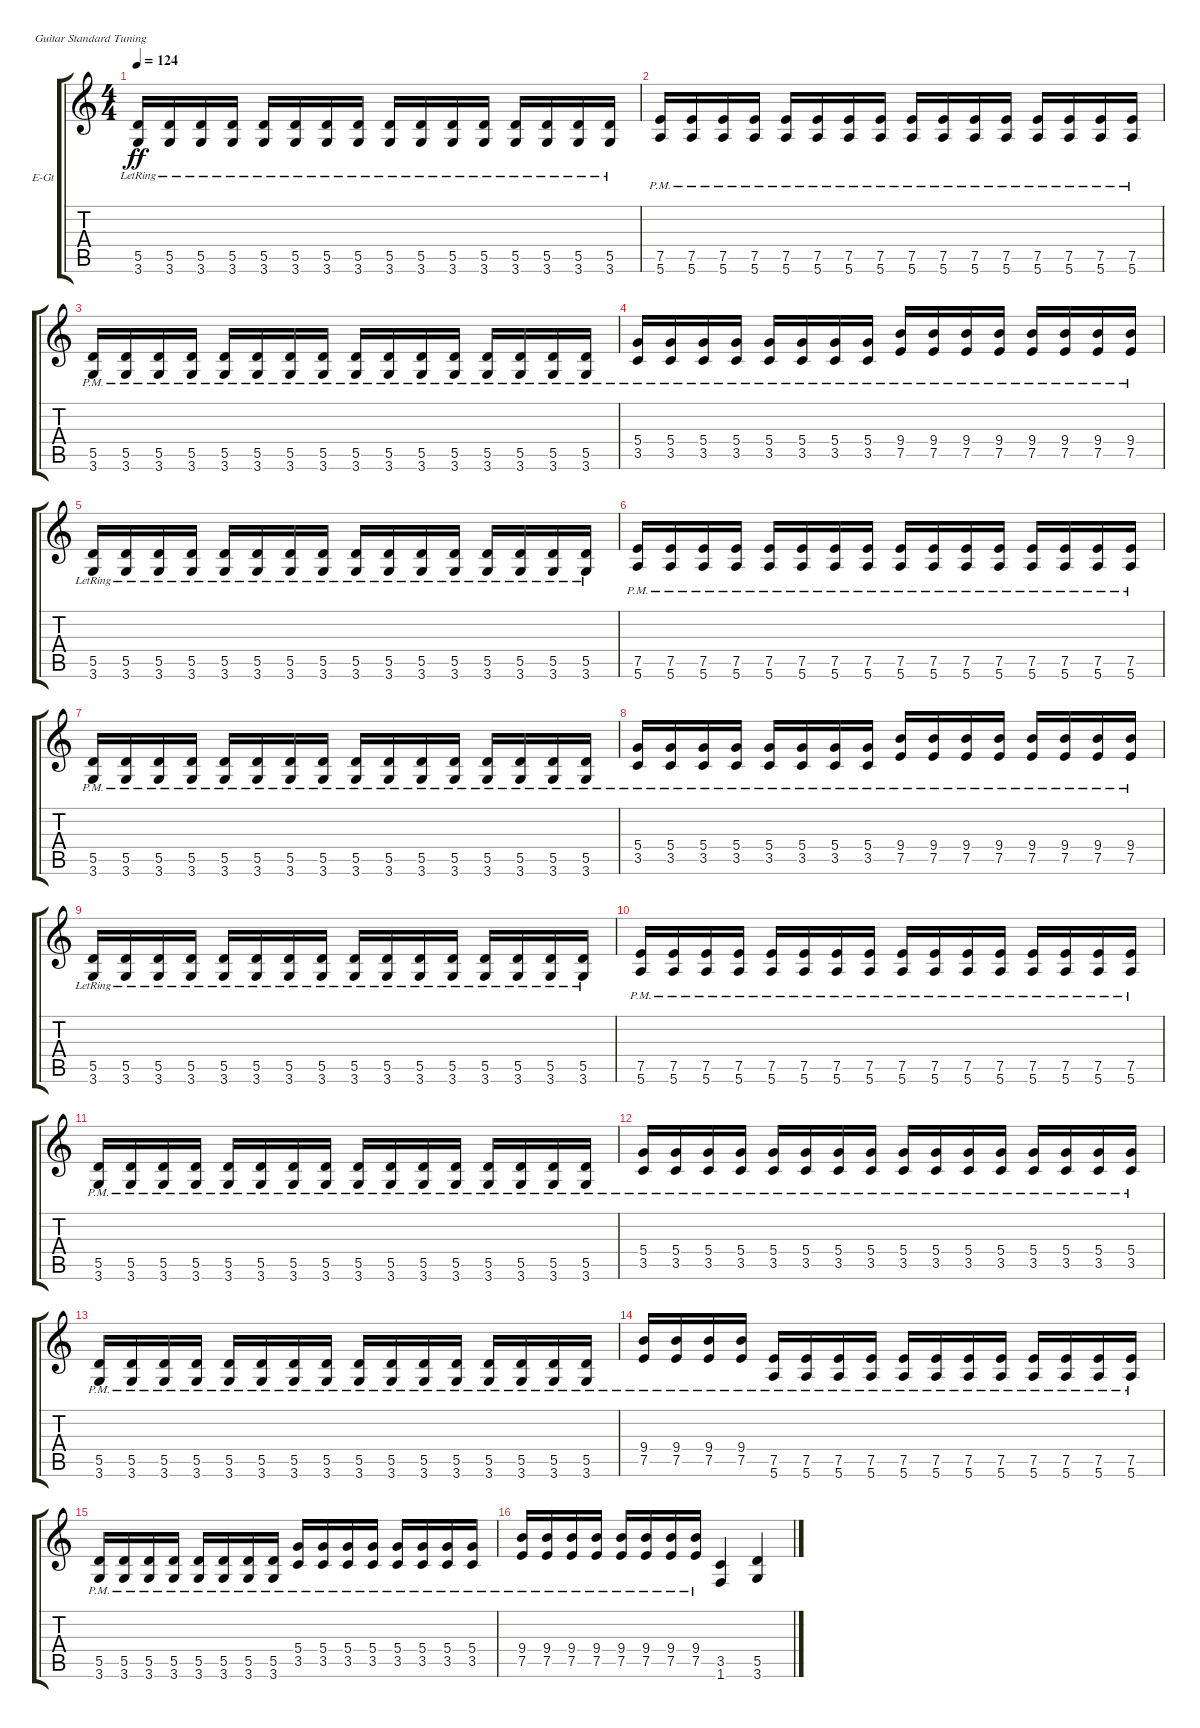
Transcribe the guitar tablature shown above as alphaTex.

\defaultSystemsLayout 4
\bracketExtendMode groupsimilarinstruments
\firstSystemTrackNameOrientation horizontal
\otherSystemsTrackNameOrientation horizontal
\track ("Electric Guitar" "E-Gt") {instrument overdrivenguitar}
\staff {score tabs}
\tuning (E4 B3 G3 D3 A2 E2)
\ts (4 4)
\tempo 124
\clef g2
\ks c
(3.6{lr} 5.5{lr}).16{dy ff} (3.6{lr} 5.5{lr}).16 (3.6{lr} 5.5{lr}).16 (3.6{lr} 5.5{lr}).16 (3.6{lr} 5.5{lr}).16 (3.6{lr} 5.5{lr}).16 (3.6{lr} 5.5{lr}).16 (3.6{lr} 5.5{lr}).16 (3.6{lr} 5.5{lr}).16 (3.6{lr} 5.5{lr}).16 (3.6{lr} 5.5{lr}).16 (3.6{lr} 5.5{lr}).16 (3.6{lr} 5.5{lr}).16 (3.6{lr} 5.5{lr}).16 (3.6{lr} 5.5{lr}).16 (3.6{lr} 5.5{lr}).16 |
(5.6{pm} 7.5{pm}).16 (5.6{pm} 7.5{pm}).16 (5.6{pm} 7.5{pm}).16 (5.6{pm} 7.5{pm}).16 (5.6{pm} 7.5{pm}).16 (5.6{pm} 7.5{pm}).16 (5.6{pm} 7.5{pm}).16 (5.6{pm} 7.5{pm}).16 (5.6{pm} 7.5{pm}).16 (5.6{pm} 7.5{pm}).16 (5.6{pm} 7.5{pm}).16 (5.6{pm} 7.5{pm}).16 (5.6{pm} 7.5{pm}).16 (5.6{pm} 7.5{pm}).16 (5.6{pm} 7.5{pm}).16 (5.6{pm} 7.5{pm}).16 |
(3.6{pm} 5.5{pm}).16 (3.6{pm} 5.5{pm}).16 (3.6{pm} 5.5{pm}).16 (3.6{pm} 5.5{pm}).16 (3.6{pm} 5.5{pm}).16 (3.6{pm} 5.5{pm}).16 (3.6{pm} 5.5{pm}).16 (3.6{pm} 5.5{pm}).16 (3.6{pm} 5.5{pm}).16 (3.6{pm} 5.5{pm}).16 (3.6{pm} 5.5{pm}).16 (3.6{pm} 5.5{pm}).16 (3.6{pm} 5.5{pm}).16 (3.6{pm} 5.5{pm}).16 (3.6{pm} 5.5{pm}).16 (3.6{pm} 5.5{pm}).16 |
(3.5{pm} 5.4{pm}).16 (3.5{pm} 5.4{pm}).16 (3.5{pm} 5.4{pm}).16 (3.5{pm} 5.4{pm}).16 (3.5{pm} 5.4{pm}).16 (3.5{pm} 5.4{pm}).16 (3.5{pm} 5.4{pm}).16 (3.5{pm} 5.4{pm}).16 (7.5{pm} 9.4{pm}).16 (7.5{pm} 9.4{pm}).16 (7.5{pm} 9.4{pm}).16 (7.5{pm} 9.4{pm}).16 (7.5{pm} 9.4{pm}).16 (7.5{pm} 9.4{pm}).16 (7.5{pm} 9.4{pm}).16 (7.5{pm} 9.4{pm}).16 |
(3.6{lr} 5.5{lr}).16 (3.6{lr} 5.5{lr}).16 (3.6{lr} 5.5{lr}).16 (3.6{lr} 5.5{lr}).16 (3.6{lr} 5.5{lr}).16 (3.6{lr} 5.5{lr}).16 (3.6{lr} 5.5{lr}).16 (3.6{lr} 5.5{lr}).16 (3.6{lr} 5.5{lr}).16 (3.6{lr} 5.5{lr}).16 (3.6{lr} 5.5{lr}).16 (3.6{lr} 5.5{lr}).16 (3.6{lr} 5.5{lr}).16 (3.6{lr} 5.5{lr}).16 (3.6{lr} 5.5{lr}).16 (3.6{lr} 5.5{lr}).16 |
(5.6{pm} 7.5{pm}).16 (5.6{pm} 7.5{pm}).16 (5.6{pm} 7.5{pm}).16 (5.6{pm} 7.5{pm}).16 (5.6{pm} 7.5{pm}).16 (5.6{pm} 7.5{pm}).16 (5.6{pm} 7.5{pm}).16 (5.6{pm} 7.5{pm}).16 (5.6{pm} 7.5{pm}).16 (5.6{pm} 7.5{pm}).16 (5.6{pm} 7.5{pm}).16 (5.6{pm} 7.5{pm}).16 (5.6{pm} 7.5{pm}).16 (5.6{pm} 7.5{pm}).16 (5.6{pm} 7.5{pm}).16 (5.6{pm} 7.5{pm}).16 |
(3.6{pm} 5.5{pm}).16 (3.6{pm} 5.5{pm}).16 (3.6{pm} 5.5{pm}).16 (3.6{pm} 5.5{pm}).16 (3.6{pm} 5.5{pm}).16 (3.6{pm} 5.5{pm}).16 (3.6{pm} 5.5{pm}).16 (3.6{pm} 5.5{pm}).16 (3.6{pm} 5.5{pm}).16 (3.6{pm} 5.5{pm}).16 (3.6{pm} 5.5{pm}).16 (3.6{pm} 5.5{pm}).16 (3.6{pm} 5.5{pm}).16 (3.6{pm} 5.5{pm}).16 (3.6{pm} 5.5{pm}).16 (3.6{pm} 5.5{pm}).16 |
(3.5{pm} 5.4{pm}).16 (3.5{pm} 5.4{pm}).16 (3.5{pm} 5.4{pm}).16 (3.5{pm} 5.4{pm}).16 (3.5{pm} 5.4{pm}).16 (3.5{pm} 5.4{pm}).16 (3.5{pm} 5.4{pm}).16 (3.5{pm} 5.4{pm}).16 (7.5{pm} 9.4{pm}).16 (7.5{pm} 9.4{pm}).16 (7.5{pm} 9.4{pm}).16 (7.5{pm} 9.4{pm}).16 (7.5{pm} 9.4{pm}).16 (7.5{pm} 9.4{pm}).16 (7.5{pm} 9.4{pm}).16 (7.5{pm} 9.4{pm}).16 |
(3.6{lr} 5.5{lr}).16 (3.6{lr} 5.5{lr}).16 (3.6{lr} 5.5{lr}).16 (3.6{lr} 5.5{lr}).16 (3.6{lr} 5.5{lr}).16 (3.6{lr} 5.5{lr}).16 (3.6{lr} 5.5{lr}).16 (3.6{lr} 5.5{lr}).16 (3.6{lr} 5.5{lr}).16 (3.6{lr} 5.5{lr}).16 (3.6{lr} 5.5{lr}).16 (3.6{lr} 5.5{lr}).16 (3.6{lr} 5.5{lr}).16 (3.6{lr} 5.5{lr}).16 (3.6{lr} 5.5{lr}).16 (3.6{lr} 5.5{lr}).16 |
(5.6{pm} 7.5{pm}).16 (5.6{pm} 7.5{pm}).16 (5.6{pm} 7.5{pm}).16 (5.6{pm} 7.5{pm}).16 (5.6{pm} 7.5{pm}).16 (5.6{pm} 7.5{pm}).16 (5.6{pm} 7.5{pm}).16 (5.6{pm} 7.5{pm}).16 (5.6{pm} 7.5{pm}).16 (5.6{pm} 7.5{pm}).16 (5.6{pm} 7.5{pm}).16 (5.6{pm} 7.5{pm}).16 (5.6{pm} 7.5{pm}).16 (5.6{pm} 7.5{pm}).16 (5.6{pm} 7.5{pm}).16 (5.6{pm} 7.5{pm}).16 |
(3.6{pm} 5.5{pm}).16 (3.6{pm} 5.5{pm}).16 (3.6{pm} 5.5{pm}).16 (3.6{pm} 5.5{pm}).16 (3.6{pm} 5.5{pm}).16 (3.6{pm} 5.5{pm}).16 (3.6{pm} 5.5{pm}).16 (3.6{pm} 5.5{pm}).16 (3.6{pm} 5.5{pm}).16 (3.6{pm} 5.5{pm}).16 (3.6{pm} 5.5{pm}).16 (3.6{pm} 5.5{pm}).16 (3.6{pm} 5.5{pm}).16 (3.6{pm} 5.5{pm}).16 (3.6{pm} 5.5{pm}).16 (3.6{pm} 5.5{pm}).16 |
(3.5{pm} 5.4{pm}).16 (3.5{pm} 5.4{pm}).16 (3.5{pm} 5.4{pm}).16 (3.5{pm} 5.4{pm}).16 (3.5{pm} 5.4{pm}).16 (3.5{pm} 5.4{pm}).16 (3.5{pm} 5.4{pm}).16 (3.5{pm} 5.4{pm}).16 (3.5{pm} 5.4{pm}).16 (3.5{pm} 5.4{pm}).16 (3.5{pm} 5.4{pm}).16 (3.5{pm} 5.4{pm}).16 (3.5{pm} 5.4{pm}).16 (3.5{pm} 5.4{pm}).16 (3.5{pm} 5.4{pm}).16 (3.5{pm} 5.4{pm}).16 |
(3.6{pm} 5.5{pm}).16 (3.6{pm} 5.5{pm}).16 (3.6{pm} 5.5{pm}).16 (3.6{pm} 5.5{pm}).16 (3.6{pm} 5.5{pm}).16 (3.6{pm} 5.5{pm}).16 (3.6{pm} 5.5{pm}).16 (3.6{pm} 5.5{pm}).16 (3.6{pm} 5.5{pm}).16 (3.6{pm} 5.5{pm}).16 (3.6{pm} 5.5{pm}).16 (3.6{pm} 5.5{pm}).16 (3.6{pm} 5.5{pm}).16 (3.6{pm} 5.5{pm}).16 (3.6{pm} 5.5{pm}).16 (3.6{pm} 5.5{pm}).16 |
(7.5{pm} 9.4{pm}).16 (7.5{pm} 9.4{pm}).16 (7.5{pm} 9.4{pm}).16 (7.5{pm} 9.4{pm}).16 (5.6{pm} 7.5{pm}).16 (5.6{pm} 7.5{pm}).16 (5.6{pm} 7.5{pm}).16 (5.6{pm} 7.5{pm}).16 (5.6{pm} 7.5{pm}).16 (5.6{pm} 7.5{pm}).16 (5.6{pm} 7.5{pm}).16 (5.6{pm} 7.5{pm}).16 (5.6{pm} 7.5{pm}).16 (5.6{pm} 7.5{pm}).16 (5.6{pm} 7.5{pm}).16 (5.6{pm} 7.5{pm}).16 |
(3.6{pm} 5.5{pm}).16 (3.6{pm} 5.5{pm}).16 (3.6{pm} 5.5{pm}).16 (3.6{pm} 5.5{pm}).16 (3.6{pm} 5.5{pm}).16 (3.6{pm} 5.5{pm}).16 (3.6{pm} 5.5{pm}).16 (3.6{pm} 5.5{pm}).16 (3.5{pm} 5.4{pm}).16 (3.5{pm} 5.4{pm}).16 (3.5{pm} 5.4{pm}).16 (3.5{pm} 5.4{pm}).16 (3.5{pm} 5.4{pm}).16 (3.5{pm} 5.4{pm}).16 (3.5{pm} 5.4{pm}).16 (3.5{pm} 5.4{pm}).16 |
(7.5{pm} 9.4{pm}).16 (7.5{pm} 9.4{pm}).16 (7.5{pm} 9.4{pm}).16 (7.5{pm} 9.4{pm}).16 (7.5{pm} 9.4{pm}).16 (7.5{pm} 9.4{pm}).16 (7.5{pm} 9.4{pm}).16 (7.5{pm} 9.4{pm}).16 (1.6 3.5).4 (3.6 5.5).4
